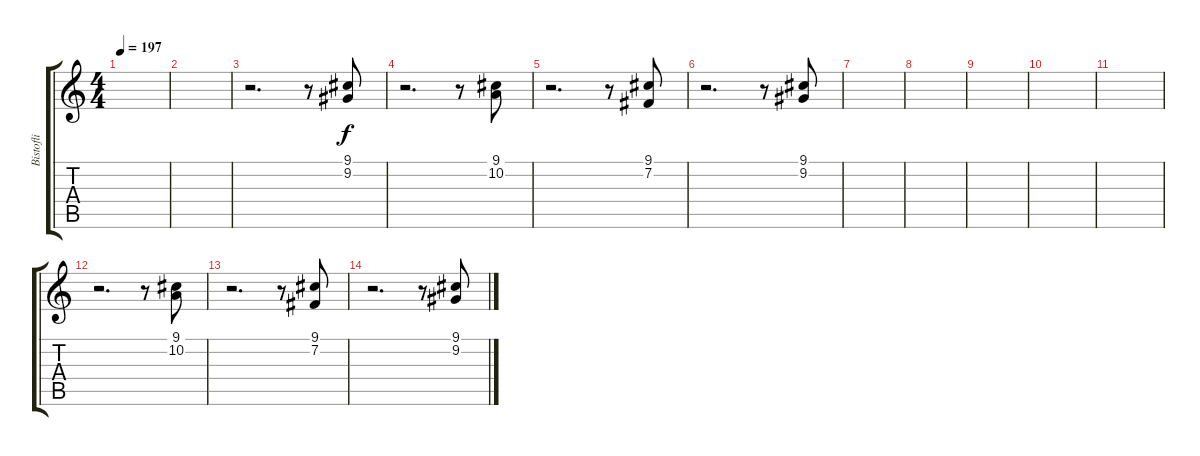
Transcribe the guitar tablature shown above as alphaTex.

\track ("Bistofli" "Bistofli") {instrument synthstrings1}
\staff {score tabs}
\tuning (E4 B3 G3 D3 A2 E2) {hide}
\ts (4 4)
\tempo 197
\clef g2
\ks c
|
|
r.2{d} r.8 (9.1 9.2).8 |
r.2{d} r.8 (9.1 10.2).8 |
r.2{d} r.8 (9.1 7.2).8 |
r.2{d} r.8 (9.1 9.2).8 |
|
|
|
|
|
r.2{d} r.8 (9.1 10.2).8 |
r.2{d} r.8 (9.1 7.2).8 |
r.2{d} r.8 (9.1 9.2).8
